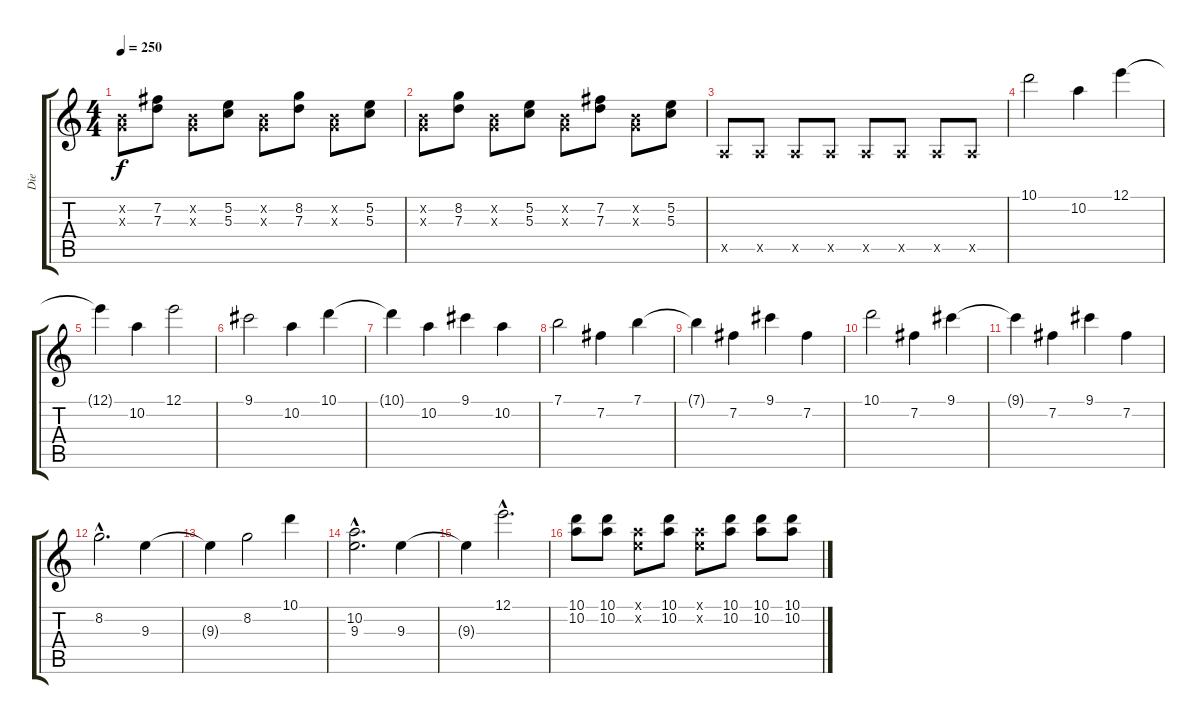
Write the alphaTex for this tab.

\track ("Die" "Die") {instrument electricguitarclean}
\staff {score tabs}
\tuning (E4 B3 G3 D3 A2 E2) {hide}
\ts (4 4)
\tempo 250
\clef g2
\ks c
(0.2{x} 0.3{x}).8{dy f} (7.2 7.3).8 (0.2{x} 0.3{x}).8 (5.2 5.3).8 (0.2{x} 0.3{x}).8 (8.2 7.3).8 (0.2{x} 0.3{x}).8 (5.2 5.3).8 |
(0.2{x} 0.3{x}).8 (8.2 7.3).8 (0.2{x} 0.3{x}).8 (5.2 5.3).8 (0.2{x} 0.3{x}).8 (7.2 7.3).8 (0.2{x} 0.3{x}).8 (5.2 5.3).8 |
0.5{x}.8 0.5{x}.8 0.5{x}.8 0.5{x}.8 0.5{x}.8 0.5{x}.8 0.5{x}.8 0.5{x}.8 |
10.1.2 10.2.4 12.1.4 |
12.1{t}.4 10.2.4 12.1.2 |
9.1.2 10.2.4 10.1.4 |
10.1{t}.4 10.2.4 9.1.4 10.2.4 |
7.1.2 7.2.4 7.1.4 |
7.1{t}.4 7.2.4 9.1.4 7.2.4 |
10.1.2 7.2.4 9.1.4 |
9.1{t}.4 7.2.4 9.1.4 7.2.4 |
8.2{hac}.2{d} 9.3.4 |
9.3{t}.4 8.2.2 10.1.4 |
(10.2{hac} 9.3{hac}).2{d} 9.3.4 |
9.3{t}.4 12.1{hac}.2{d} |
(10.1 10.2).8 (10.1 10.2).8 (0.1{x} 10.2{x}).8 (10.1 10.2).8 (0.1{x} 10.2{x}).8 (10.1 10.2).8 (10.1 10.2).8 (10.1 10.2).8
